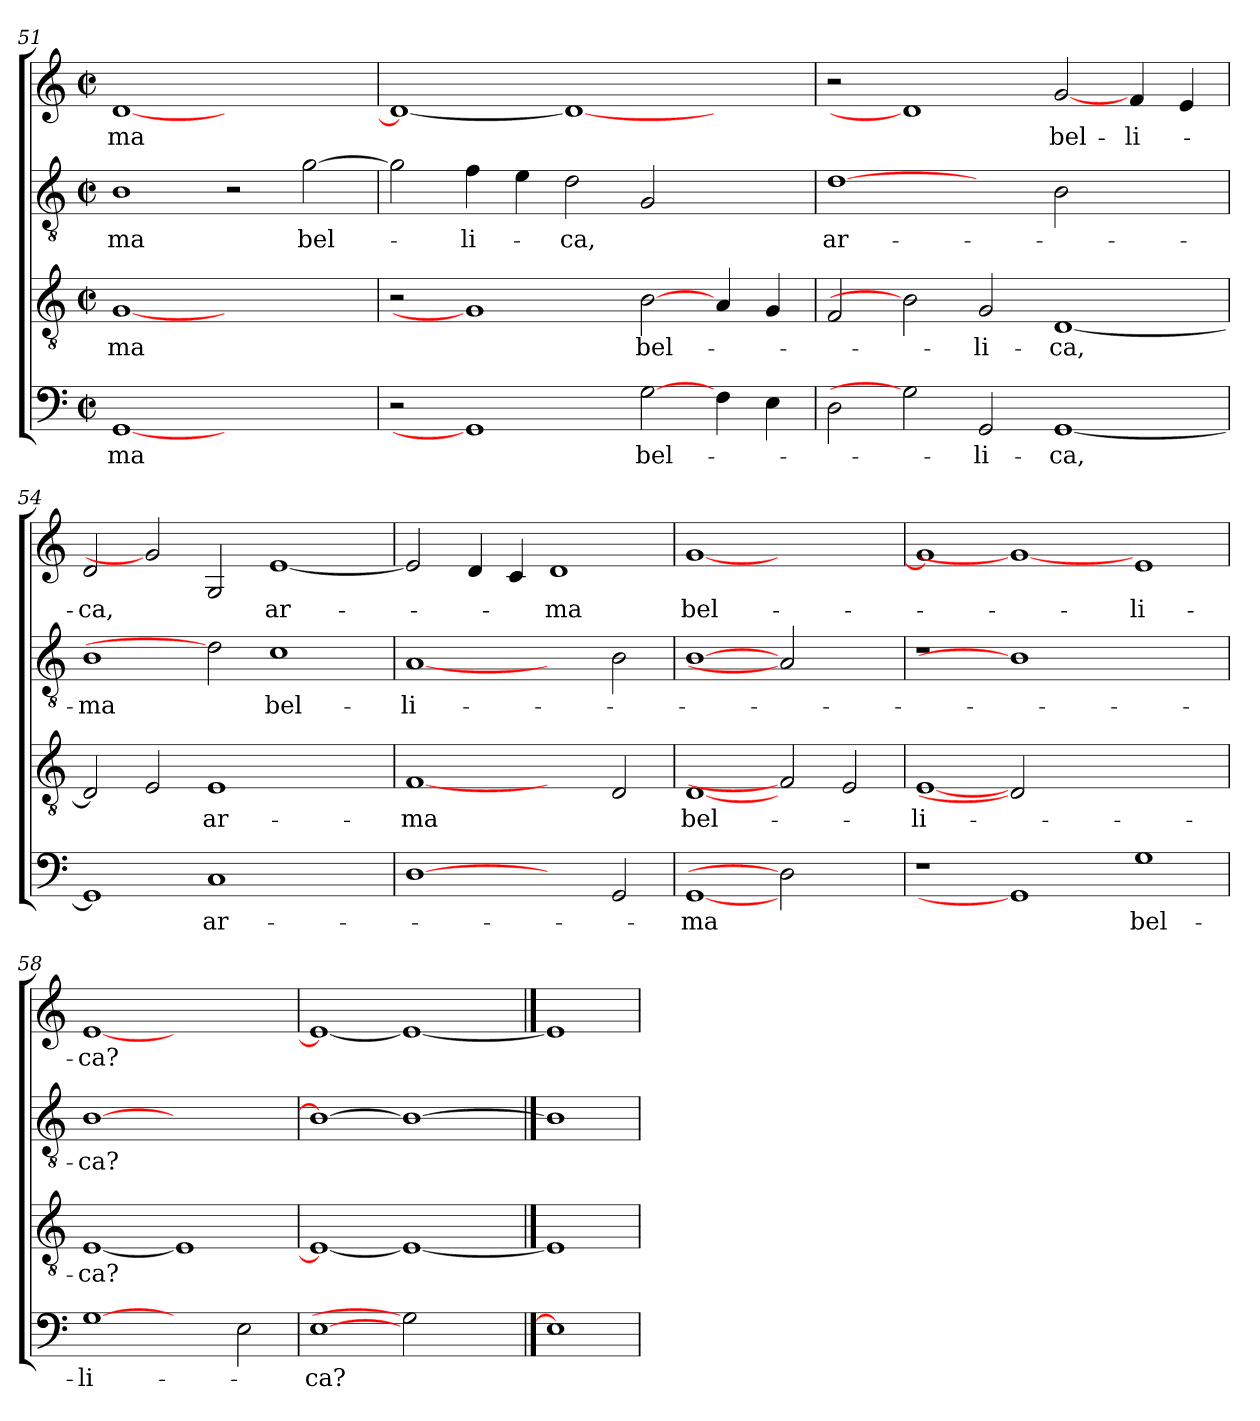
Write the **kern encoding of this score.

**kern	**text	**kern	**text	**kern	**text	**kern	**text
*part4	*part4	*part3	*part3	*part2	*part2	*part1	*part1
*staff4	*staff4	*staff3	*staff3	*staff2	*staff2	*staff1	*staff1
*clefF4	*	*clefGv2	*	*clefGv2	*	*clefG2	*
*k[]	*	*k[]	*	*k[]	*	*k[]	*
*C:	*	*C:	*	*C:	*	*C:	*
*M2/2	*	*M2/2	*	*M2/2	*	*M2/2	*
*met(c|)	*	*met(c|)	*	*met(c|)	*	*met(c|)	*
=51	=51	=51	=51	=51	=51	=51	=51
!	!LO:LY:b	!	!LO:LY:b	!	!LO:LY:b	!	!LO:LY:b
[1GG	-ma	[1G	-ma	1B	-ma	[1d	-ma
1ryy	.	1ryy	.	2r	.	1ryy	.
!	!	!	!	!	!LO:LY:b	!	!
.	.	.	.	[2g\	bel-	.	.
!!LO:LB:g=z
=52	=52	=52	=52	=52	=52	=52	=52
2r	.	2r	.	2g\]	.	1d_	.
!	!	!	!	!	!LO:LY:b	!	!
1GG]	.	1G]	.	4f\	-li-	.	.
.	.	.	.	4e\	.	.	.
!	!	!	!	!	!LO:LY:b	!	!
.	.	.	.	2d\	-ca,	1d_	.
!	!LO:LY:b	!	!LO:LY:b	!	!	!	!
[2G	bel-	[2B	bel-	2G/	.	.	.
4F\	.	4A/	.	2ryy	.	2ryy	.
4E\	.	4G/	.	.	.	.	.
=53	=53	=53	=53	=53	=53	=53	=53
!	!	!	!	!	!LO:LY:b	!	!
2D\	.	2F/	.	[1d	ar-	2r	.
2G]	.	2B]	.	.	.	1d]	.
!	!LO:LY:b	!	!LO:LY:b	!	!	!	!
2GG/	-li-	2G/	-li-	2ryy	.	.	.
!	!LO:LY:b	!	!LO:LY:b	!	!	!	!LO:LY:b
[1GG	-ca,	[1D	-ca,	2B\	.	[2g	bel-
!	!	!	!	!	!	!	!LO:LY:b
.	.	.	.	2ryy	.	4f/	-li-
.	.	.	.	.	.	4e/	.
=54	=54	=54	=54	=54	=54	=54	=54
!	!	!	!	!	!LO:LY:b	!	!LO:LY:b
1GG]	.	2D/]	.	1B	-ma	2d/	-ca,
.	.	2E/	.	.	.	2g]	.
!	!LO:LY:b	!	!LO:LY:b	!	!	!	!
1C	ar-	1E	ar-	2d]	.	2G/	.
!	!	!	!	!	!LO:LY:b	!	!LO:LY:b
.	.	.	.	1c	bel-	[1e	ar-
2ryy	.	2ryy	.	.	.	.	.
=55	=55	=55	=55	=55	=55	=55	=55
!	!	!	!LO:LY:b	!	!LO:LY:b	!	!
[1D	.	[1F	-ma	[1A	-li-	2e/]	.
.	.	.	.	.	.	4d/	.
.	.	.	.	.	.	4c/	.
!	!	!	!	!	!	!	!LO:LY:b
2ryy	.	2ryy	.	2ryy	.	1d	-ma
2GG/	.	2D/	.	2B\	.	.	.
=56	=56	=56	=56	=56	=56	=56	=56
!	!LO:LY:b	!	!LO:LY:b	!	!	!	!LO:LY:b
[1GG	-ma	[1D	bel-	[1B	.	[1g	bel-
2D]	.	2F]	.	2A]	.	1ryy	.
2ryy	.	2E/	.	2ryy	.	.	.
=57	=57	=57	=57	=57	=57	=57	=57
!	!	!	!LO:LY:b	!	!	!	!
1r	.	[1E	-li-	1r	.	1g]	.
1GG]	.	2D]	.	1B]	.	1g_	.
.	.	1.ryy	.	.	.	.	.
!	!LO:LY:b	!	!	!	!	!	!LO:LY:b
1G	bel-	.	.	1ryy	.	1e	-li-
=58	=58	=58	=58	=58	=58	=58	=58
!	!LO:LY:b	!	!LO:LY:b	!	!LO:LY:b	!	!LO:LY:b
[1G	-li-	[1E	-ca?	[1B	-ca?	[1e	-ca?
2ryy	.	1E]	.	1ryy	.	1ryy	.
2E\	.	.	.	.	.	.	.
=59	=59	=59	=59	=59	=59	=59	=59
!	!LO:LY:b	!	!	!	!	!	!
[1E	-ca?	1E_	.	1B_	.	1e_	.
2G]	.	1E_	.	1B_	.	1e_	.
2ryy	.	.	.	.	.	.	.
==60	==60	==60	==60	==60	==60	==60	==60
1E]	.	1E]	.	1B]	.	1e]	.
=	=	=	=	=	=	=	=
*-	*-	*-	*-	*-	*-	*-	*-
